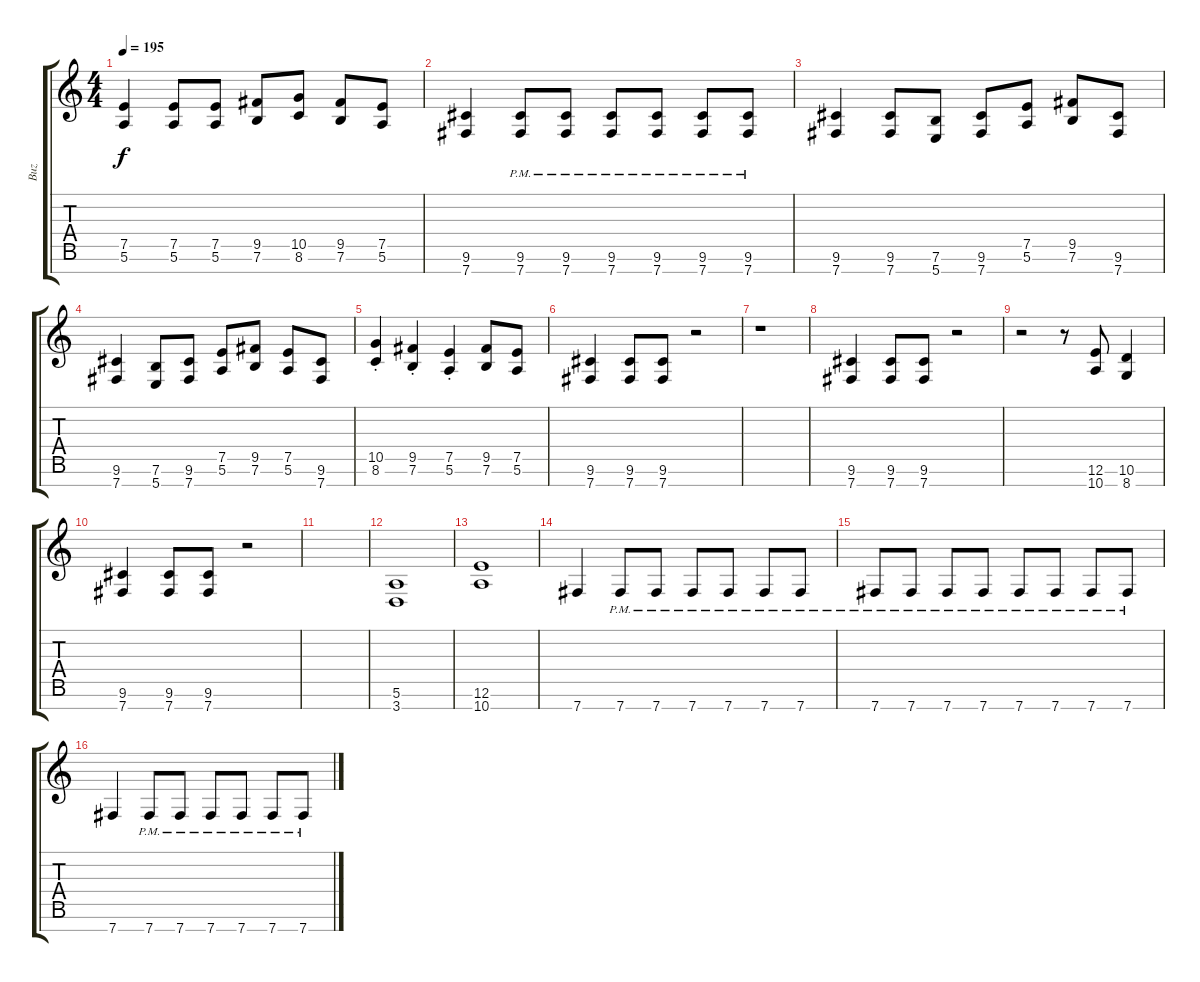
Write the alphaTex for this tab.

\track ("Buz" "Buz") {instrument distortionguitar}
\staff {score tabs}
\tuning (E4 B3 G3 D3 A2 E2 B1) {hide}
\ts (4 4)
\tempo 195
\clef g2
\ks c
(7.5 5.6).4{dy f} (7.5 5.6).8 (7.5 5.6).8 (9.5 7.6).8 (10.5 8.6).8 (9.5 7.6).8 (7.5 5.6).8 |
(9.6 7.7).4 (9.6{pm} 7.7{pm}).8 (9.6{pm} 7.7{pm}).8 (9.6{pm} 7.7{pm}).8 (9.6{pm} 7.7{pm}).8 (9.6{pm} 7.7{pm}).8 (9.6{pm} 7.7{pm}).8 |
(9.6 7.7).4 (9.6 7.7).8 (7.6 5.7).8 (9.6 7.7).8 (7.5 5.6).8 (9.5 7.6).8 (9.6 7.7).8 |
(9.6 7.7).4 (7.6 5.7).8 (9.6 7.7).8 (7.5 5.6).8 (9.5 7.6).8 (7.5 5.6).8 (9.6 7.7).8 |
(10.5{st} 8.6{st}).4 (9.5{st} 7.6{st}).4 (7.5{st} 5.6{st}).4 (9.5 7.6).8 (7.5 5.6).8 |
(9.6 7.7).4 (9.6 7.7).8 (9.6 7.7).8 r.2 |
r.1 |
(9.6 7.7).4 (9.6 7.7).8 (9.6 7.7).8 r.2 |
r.2 r.8 (12.6 10.7).8 (10.6 8.7).4 |
(9.6 7.7).4 (9.6 7.7).8 (9.6 7.7).8 r.2 |
|
(5.6 3.7).1 |
(12.6 10.7).1 |
7.7.4 7.7{pm}.8 7.7{pm}.8 7.7{pm}.8 7.7{pm}.8 7.7{pm}.8 7.7{pm}.8 |
7.7{pm}.8 7.7{pm}.8 7.7{pm}.8 7.7{pm}.8 7.7{pm}.8 7.7{pm}.8 7.7{pm}.8 7.7{pm}.8 |
7.7.4 7.7{pm}.8 7.7{pm}.8 7.7{pm}.8 7.7{pm}.8 7.7{pm}.8 7.7{pm}.8
